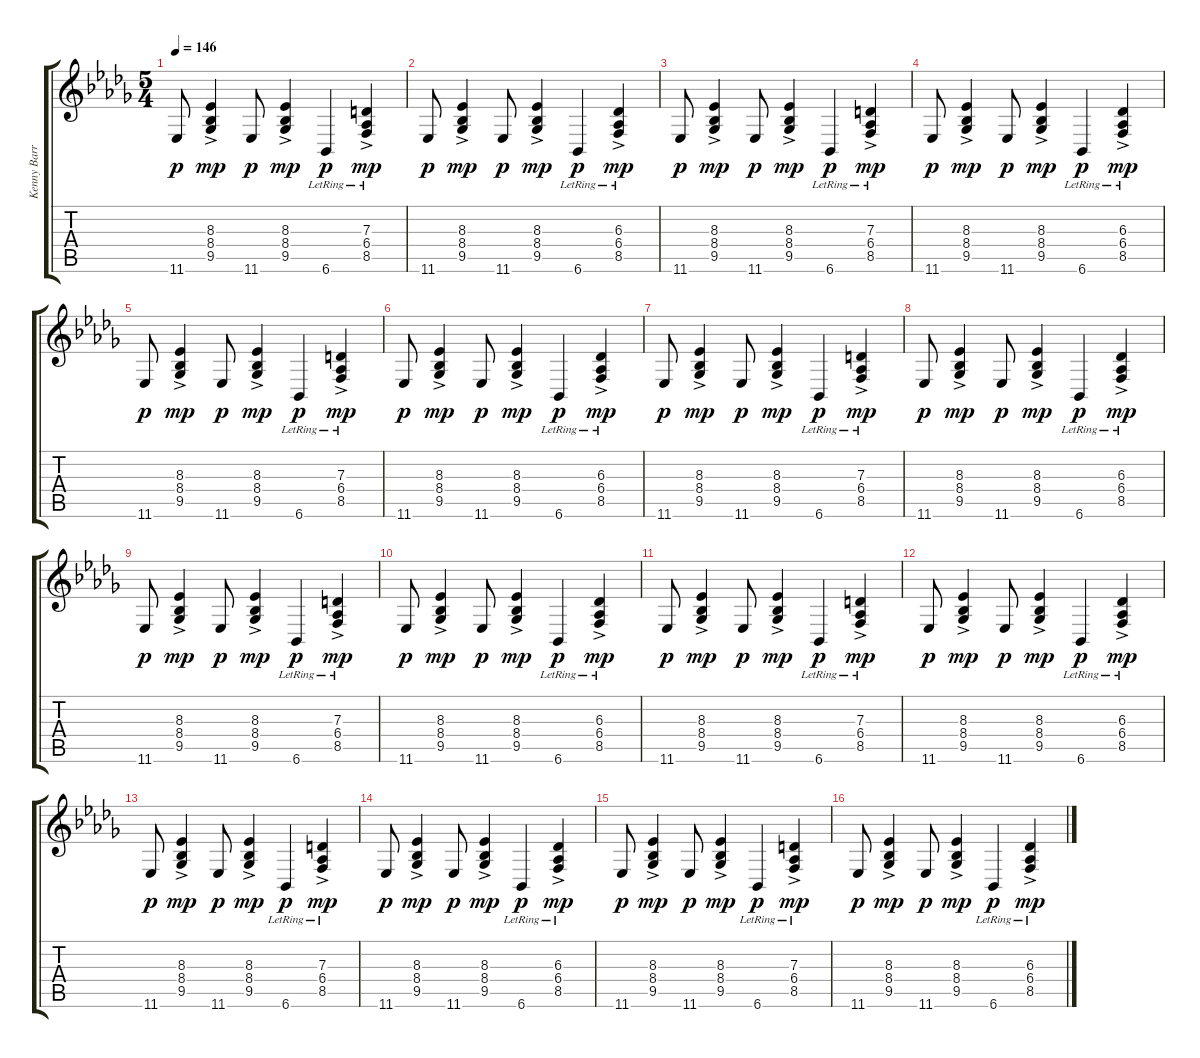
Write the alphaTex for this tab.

\track ("Kenny Barron Piano Rhythm" "Kenny Barr") {instrument electricgrandpiano}
\staff {score tabs}
\tuning (E4 B3 G3 D3 A2 E2) {hide}
\ts (5 4)
\tempo 146
\clef g2
\ks db
11.6.8{dy p} (8.3{ac} 8.4{ac} 9.5{ac}).4{dy mp} 11.6.8{dy p} (8.3{ac} 8.4{ac} 9.5{ac}).4{dy mp} 6.6{lr}.4{dy p} (7.3{ac lr} 6.4{ac lr} 8.5{ac lr}).4{dy mp} |
11.6.8{dy p} (8.3{ac} 8.4{ac} 9.5{ac}).4{dy mp} 11.6.8{dy p} (8.3{ac} 8.4{ac} 9.5{ac}).4{dy mp} 6.6{lr}.4{dy p} (6.3{ac lr} 6.4{ac lr} 8.5{ac lr}).4{dy mp} |
11.6.8{dy p} (8.3{ac} 8.4{ac} 9.5{ac}).4{dy mp} 11.6.8{dy p} (8.3{ac} 8.4{ac} 9.5{ac}).4{dy mp} 6.6{lr}.4{dy p} (7.3{ac lr} 6.4{ac lr} 8.5{ac lr}).4{dy mp} |
11.6.8{dy p} (8.3{ac} 8.4{ac} 9.5{ac}).4{dy mp} 11.6.8{dy p} (8.3{ac} 8.4{ac} 9.5{ac}).4{dy mp} 6.6{lr}.4{dy p} (6.3{ac lr} 6.4{ac lr} 8.5{ac lr}).4{dy mp} |
11.6.8{dy p} (8.3{ac} 8.4{ac} 9.5{ac}).4{dy mp} 11.6.8{dy p} (8.3{ac} 8.4{ac} 9.5{ac}).4{dy mp} 6.6{lr}.4{dy p} (7.3{ac lr} 6.4{ac lr} 8.5{ac lr}).4{dy mp} |
11.6.8{dy p} (8.3{ac} 8.4{ac} 9.5{ac}).4{dy mp} 11.6.8{dy p} (8.3{ac} 8.4{ac} 9.5{ac}).4{dy mp} 6.6{lr}.4{dy p} (6.3{ac lr} 6.4{ac lr} 8.5{ac lr}).4{dy mp} |
11.6.8{dy p} (8.3{ac} 8.4{ac} 9.5{ac}).4{dy mp} 11.6.8{dy p} (8.3{ac} 8.4{ac} 9.5{ac}).4{dy mp} 6.6{lr}.4{dy p} (7.3{ac lr} 6.4{ac lr} 8.5{ac lr}).4{dy mp} |
11.6.8{dy p} (8.3{ac} 8.4{ac} 9.5{ac}).4{dy mp} 11.6.8{dy p} (8.3{ac} 8.4{ac} 9.5{ac}).4{dy mp} 6.6{lr}.4{dy p} (6.3{ac lr} 6.4{ac lr} 8.5{ac lr}).4{dy mp} |
11.6.8{dy p} (8.3{ac} 8.4{ac} 9.5{ac}).4{dy mp} 11.6.8{dy p} (8.3{ac} 8.4{ac} 9.5{ac}).4{dy mp} 6.6{lr}.4{dy p} (7.3{ac lr} 6.4{ac lr} 8.5{ac lr}).4{dy mp} |
11.6.8{dy p} (8.3{ac} 8.4{ac} 9.5{ac}).4{dy mp} 11.6.8{dy p} (8.3{ac} 8.4{ac} 9.5{ac}).4{dy mp} 6.6{lr}.4{dy p} (6.3{ac lr} 6.4{ac lr} 8.5{ac lr}).4{dy mp} |
11.6.8{dy p} (8.3{ac} 8.4{ac} 9.5{ac}).4{dy mp} 11.6.8{dy p} (8.3{ac} 8.4{ac} 9.5{ac}).4{dy mp} 6.6{lr}.4{dy p} (7.3{ac lr} 6.4{ac lr} 8.5{ac lr}).4{dy mp} |
11.6.8{dy p} (8.3{ac} 8.4{ac} 9.5{ac}).4{dy mp} 11.6.8{dy p} (8.3{ac} 8.4{ac} 9.5{ac}).4{dy mp} 6.6{lr}.4{dy p} (6.3{ac lr} 6.4{ac lr} 8.5{ac lr}).4{dy mp} |
11.6.8{dy p} (8.3{ac} 8.4{ac} 9.5{ac}).4{dy mp} 11.6.8{dy p} (8.3{ac} 8.4{ac} 9.5{ac}).4{dy mp} 6.6{lr}.4{dy p} (7.3{ac lr} 6.4{ac lr} 8.5{ac lr}).4{dy mp} |
11.6.8{dy p} (8.3{ac} 8.4{ac} 9.5{ac}).4{dy mp} 11.6.8{dy p} (8.3{ac} 8.4{ac} 9.5{ac}).4{dy mp} 6.6{lr}.4{dy p} (6.3{ac lr} 6.4{ac lr} 8.5{ac lr}).4{dy mp} |
11.6.8{dy p} (8.3{ac} 8.4{ac} 9.5{ac}).4{dy mp} 11.6.8{dy p} (8.3{ac} 8.4{ac} 9.5{ac}).4{dy mp} 6.6{lr}.4{dy p} (7.3{ac lr} 6.4{ac lr} 8.5{ac lr}).4{dy mp} |
11.6.8{dy p} (8.3{ac} 8.4{ac} 9.5{ac}).4{dy mp} 11.6.8{dy p} (8.3{ac} 8.4{ac} 9.5{ac}).4{dy mp} 6.6{lr}.4{dy p} (6.3{ac lr} 6.4{ac lr} 8.5{ac lr}).4{dy mp}
